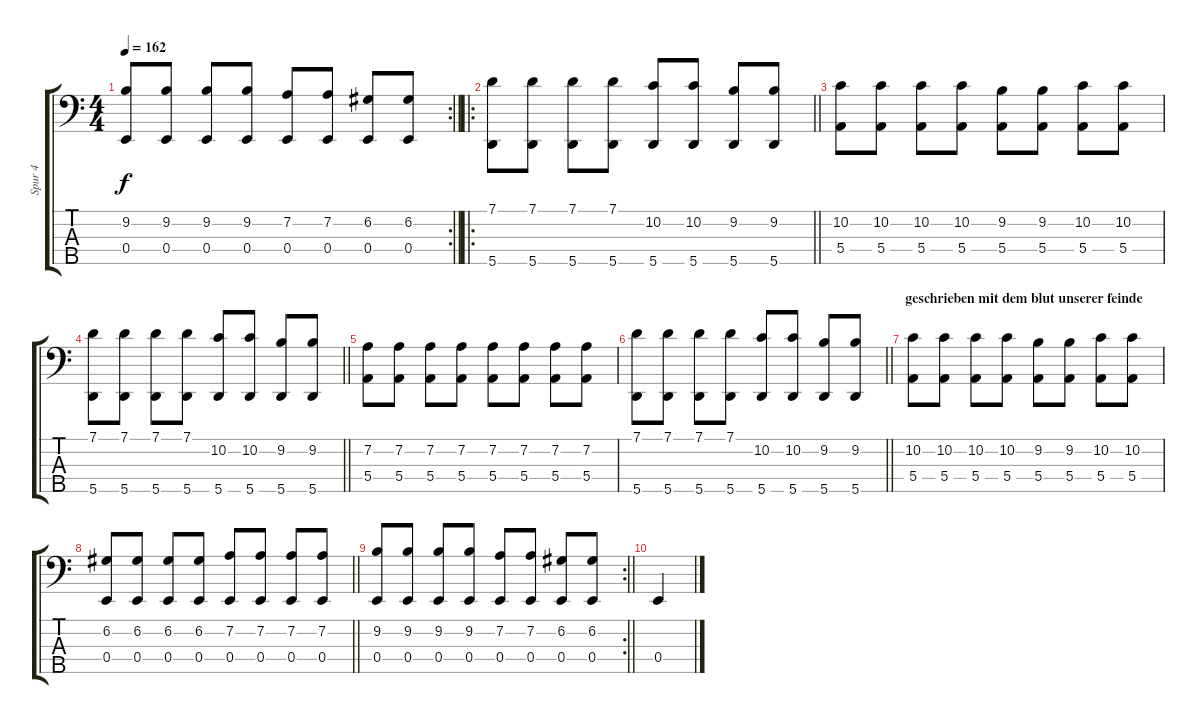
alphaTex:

\track ("Spur 4" "Spur 4") {instrument electricbassfinger}
\staff {score tabs}
\tuning (G2 D2 A1 E1 A0) {hide}
\rc 2
\ts (4 4)
\tempo 162
\clef f4
\barLineRight lightlight
\ks c
(9.2 0.4).8{dy f} (9.2 0.4).8 (9.2 0.4).8 (9.2 0.4).8 (7.2 0.4).8 (7.2 0.4).8 (6.2 0.4).8 (6.2 0.4).8 |
\ro
\barLineRight lightlight
(7.1 5.5).8 (7.1 5.5).8 (7.1 5.5).8 (7.1 5.5).8 (10.2 5.5).8 (10.2 5.5).8 (9.2 5.5).8 (9.2 5.5).8 |
(10.2 5.4).8 (10.2 5.4).8 (10.2 5.4).8 (10.2 5.4).8 (9.2 5.4).8 (9.2 5.4).8 (10.2 5.4).8 (10.2 5.4).8 |
\barLineRight lightlight
(7.1 5.5).8 (7.1 5.5).8 (7.1 5.5).8 (7.1 5.5).8 (10.2 5.5).8 (10.2 5.5).8 (9.2 5.5).8 (9.2 5.5).8 |
(7.2 5.4).8 (7.2 5.4).8 (7.2 5.4).8 (7.2 5.4).8 (7.2 5.4).8 (7.2 5.4).8 (7.2 5.4).8 (7.2 5.4).8 |
\barLineRight lightlight
(7.1 5.5).8 (7.1 5.5).8 (7.1 5.5).8 (7.1 5.5).8 (10.2 5.5).8 (10.2 5.5).8 (9.2 5.5).8 (9.2 5.5).8 |
\section ("" "geschrieben mit dem blut unserer feinde")
(10.2 5.4).8 (10.2 5.4).8 (10.2 5.4).8 (10.2 5.4).8 (9.2 5.4).8 (9.2 5.4).8 (10.2 5.4).8 (10.2 5.4).8 |
\barLineRight lightlight
(6.2 0.4).8 (6.2 0.4).8 (6.2 0.4).8 (6.2 0.4).8 (7.2 0.4).8 (7.2 0.4).8 (7.2 0.4).8 (7.2 0.4).8 |
\rc 2
\barLineRight lightlight
(9.2 0.4).8 (9.2 0.4).8 (9.2 0.4).8 (9.2 0.4).8 (7.2 0.4).8 (7.2 0.4).8 (6.2 0.4).8 (6.2 0.4).8 |
0.4.4
